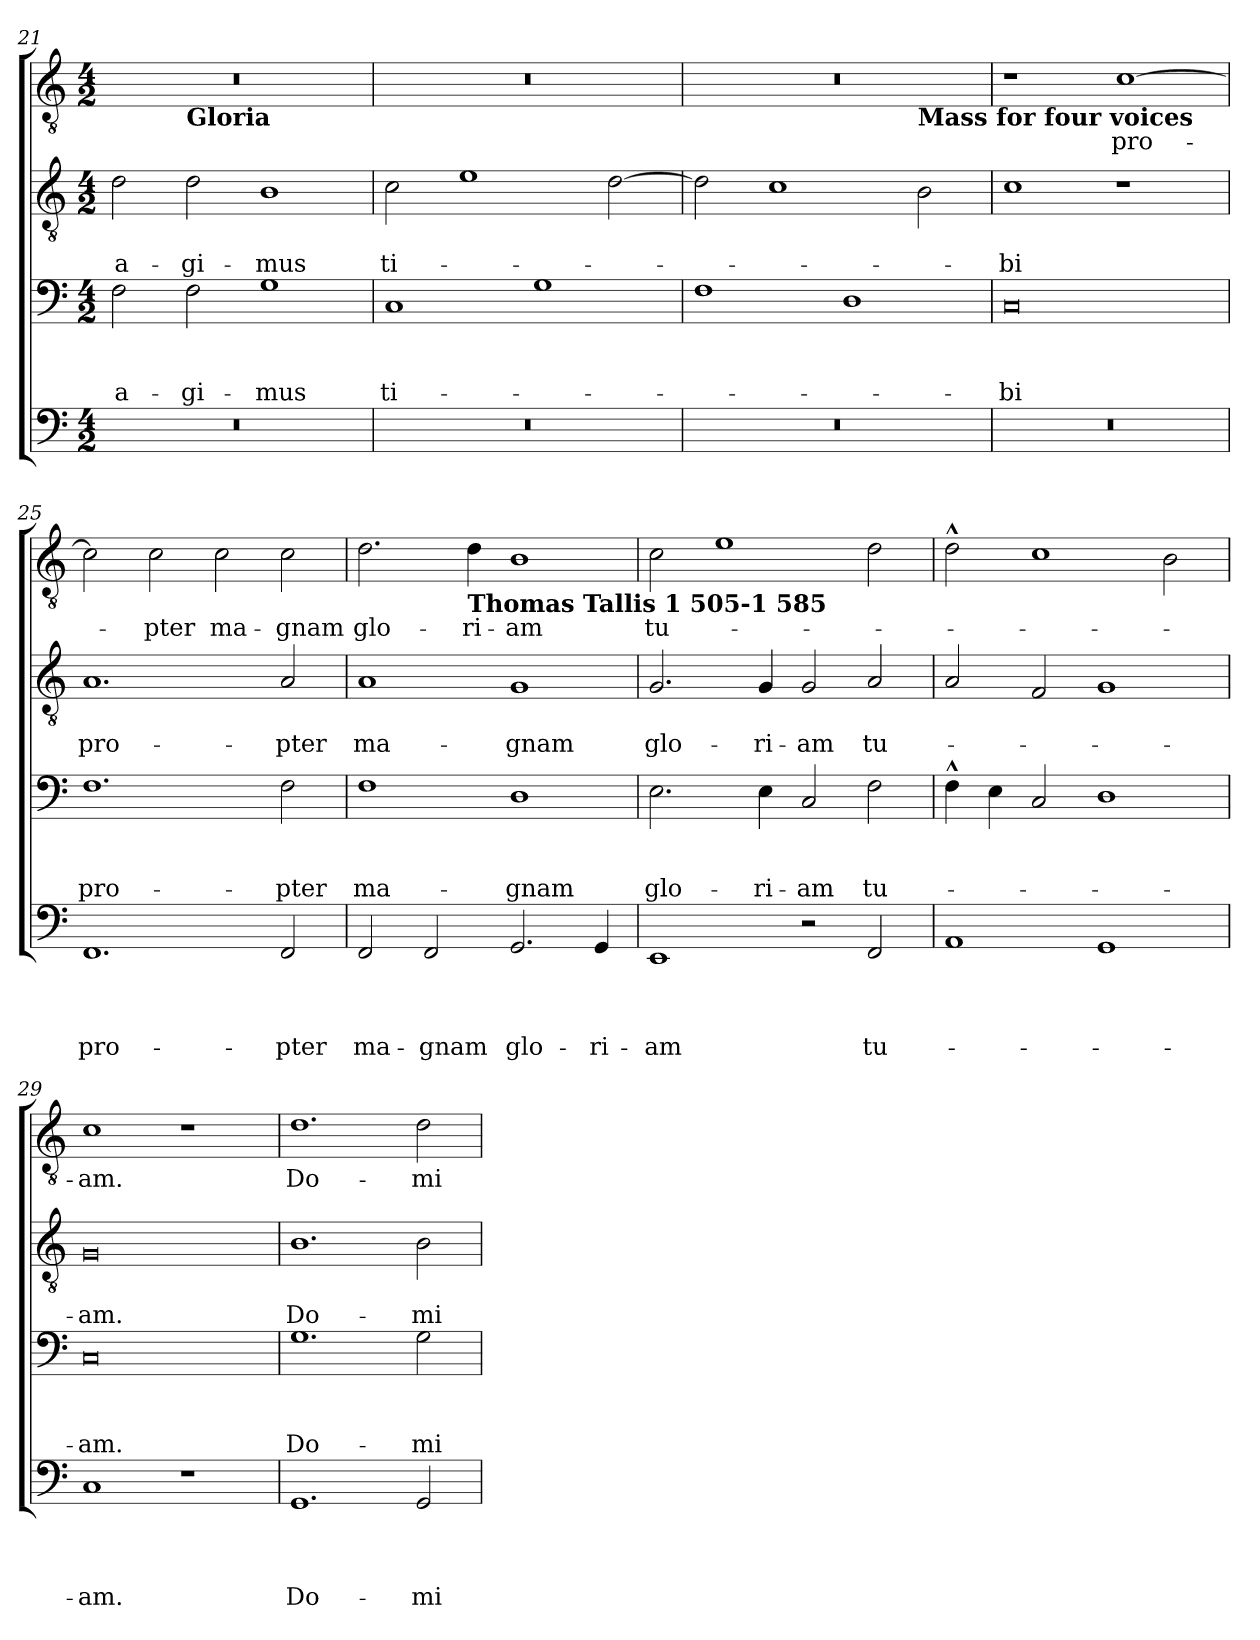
**kern	**text	**text	**text	**text	**kern	**text	**text	**text	**kern	**text	**text	**kern	**text
*part4	*part4	*part4	*part4	*part4	*part3	*part3	*part3	*part3	*part2	*part2	*part2	*part1	*part1
*staff4	*staff4	*staff4	*staff4	*staff4	*staff3	*staff3	*staff3	*staff3	*staff2	*staff2	*staff2	*staff1	*staff1
!!LO:PB:g=z
*clefF4	*	*	*	*	*clefF4	*	*	*	*clefGv2	*	*	*clefGv2	*
*k[]	*	*	*	*	*k[]	*	*	*	*k[]	*	*	*k[]	*
*C:	*	*	*	*	*C:	*	*	*	*C:	*	*	*C:	*
*M4/2	*	*	*	*	*M4/2	*	*	*	*M4/2	*	*	*M4/2	*
=21	=21	=21	=21	=21	=21	=21	=21	=21	=21	=21	=21	=21	=21
!	!	!	!	!	!	!	!	!LO:LY:b	!	!	!LO:LY:b	!	!
*	*	*	*	*	*	*	*	*	*	*	*	*^	*
0r	.	.	.	.	2F\	.	.	a-	2d\	.	a-	0r	2ryy	.
!	!	!	!	!	!	!	!	!	!	!	!	!	!LO:TX:b:B:t=Gloria	!
!	!	!	!	!	!	!	!	!LO:LY:b	!	!	!LO:LY:b	!	!	!
.	.	.	.	.	2F\	.	.	-gi-	2d\	.	-gi-	.	1.ryy	.
!	!	!	!	!	!	!	!	!LO:LY:b	!	!	!LO:LY:b	!	!	!
.	.	.	.	.	1G	.	.	-mus	1B	.	-mus	.	.	.
=22	=22	=22	=22	=22	=22	=22	=22	=22	=22	=22	=22	=22	=22	=22
!	!	!	!	!	!	!	!	!LO:LY:b	!	!	!LO:LY:b	!	!	!
*	*	*	*	*	*	*	*	*	*	*	*	*v	*v	*
0r	.	.	.	.	1C	.	.	ti-	2c\	.	ti-	0r	.
.	.	.	.	.	.	.	.	.	1e	.	.	.	.
.	.	.	.	.	1G	.	.	.	.	.	.	.	.
.	.	.	.	.	.	.	.	.	[>2d\	.	.	.	.
=23	=23	=23	=23	=23	=23	=23	=23	=23	=23	=23	=23	=23	=23
*	*	*	*	*	*	*	*	*	*	*	*	*^	*
0r	.	.	.	.	1F	.	.	.	2d\]	.	.	0r	1.ryy	.
.	.	.	.	.	.	.	.	.	1c	.	.	.	.	.
.	.	.	.	.	1D	.	.	.	.	.	.	.	.	.
!	!	!	!	!	!	!	!	!	!	!	!	!	!LO:TX:b:B:t=Mass for four voices	!
.	.	.	.	.	.	.	.	.	2B\	.	.	.	2ryy	.
=24	=24	=24	=24	=24	=24	=24	=24	=24	=24	=24	=24	=24	=24	=24
!	!	!	!	!	!	!	!	!LO:LY:b	!	!	!LO:LY:b	!	!	!
*	*	*	*	*	*	*	*	*	*	*	*	*v	*v	*
0r	.	.	.	.	0C	.	.	-bi	1c	.	-bi	1r	.
!	!	!	!	!	!	!	!	!	!	!	!	!	!LO:LY:b
.	.	.	.	.	.	.	.	.	1r	.	.	[>1c	pro-
=25	=25	=25	=25	=25	=25	=25	=25	=25	=25	=25	=25	=25	=25
!	!	!	!	!LO:LY:b	!	!	!	!LO:LY:b	!	!	!LO:LY:b	!	!
1.FF	.	.	.	pro-	1.F	.	.	pro-	1.A	.	pro-	2c\]	.
!	!	!	!	!	!	!	!	!	!	!	!	!	!LO:LY:b
.	.	.	.	.	.	.	.	.	.	.	.	2c\	-pter
!	!	!	!	!	!	!	!	!	!	!	!	!	!LO:LY:b
.	.	.	.	.	.	.	.	.	.	.	.	2c\	ma-
!	!	!	!	!LO:LY:b	!	!	!	!LO:LY:b	!	!	!LO:LY:b	!	!LO:LY:b
2FF/	.	.	.	-pter	2F\	.	.	-pter	2A/	.	-pter	2c\	-gnam
=26	=26	=26	=26	=26	=26	=26	=26	=26	=26	=26	=26	=26	=26
!	!	!	!	!LO:LY:b	!	!	!	!LO:LY:b	!	!	!LO:LY:b	!	!LO:LY:b
2FF/	.	.	.	ma-	1F	.	.	ma-	1A	.	ma-	2.d\	glo-
!	!	!	!	!LO:LY:b	!	!	!	!	!	!	!	!	!
2FF/	.	.	.	-gnam	.	.	.	.	.	.	.	.	.
!	!	!	!	!	!	!	!	!	!	!	!	!LO:TX:b:B:t=Thomas Tallis 1 505-1 585	!
!	!	!	!	!	!	!	!	!	!	!	!	!	!LO:LY:b
.	.	.	.	.	.	.	.	.	.	.	.	4d\	-ri-
!	!	!	!	!LO:LY:b	!	!	!	!LO:LY:b	!	!	!LO:LY:b	!	!LO:LY:b
2.GG/	.	.	.	glo-	1D	.	.	-gnam	1G	.	-gnam	1B	-am
!	!	!	!	!LO:LY:b	!	!	!	!	!	!	!	!	!
4GG/	.	.	.	-ri-	.	.	.	.	.	.	.	.	.
=27	=27	=27	=27	=27	=27	=27	=27	=27	=27	=27	=27	=27	=27
!	!	!	!	!LO:LY:b	!	!	!	!LO:LY:b	!	!	!LO:LY:b	!	!LO:LY:b
1EE	.	.	.	-am	2.E\	.	.	glo-	2.G/	.	glo-	2c\	tu-
.	.	.	.	.	.	.	.	.	.	.	.	1e	.
!	!	!	!	!	!	!	!	!LO:LY:b	!	!	!LO:LY:b	!	!
.	.	.	.	.	4E\	.	.	-ri-	4G/	.	-ri-	.	.
!	!	!	!	!	!	!	!	!LO:LY:b	!	!	!LO:LY:b	!	!
2r	.	.	.	.	2C/	.	.	-am	2G/	.	-am	.	.
!	!	!	!	!LO:LY:b	!	!	!	!LO:LY:b	!	!	!LO:LY:b	!	!
2FF/	.	.	.	tu-	2F\	.	.	tu-	2A/	.	tu-	2d\	.
!!LO:PB:g=z
=28	=28	=28	=28	=28	=28	=28	=28	=28	=28	=28	=28	=28	=28
1AA	.	.	.	.	4F^^>\	.	.	.	2A/	.	.	2d^^>\	.
.	.	.	.	.	4E\	.	.	.	.	.	.	.	.
.	.	.	.	.	2C/	.	.	.	2F/	.	.	1c	.
1GG	.	.	.	.	1D	.	.	.	1G	.	.	.	.
.	.	.	.	.	.	.	.	.	.	.	.	2B\	.
=29	=29	=29	=29	=29	=29	=29	=29	=29	=29	=29	=29	=29	=29
!	!	!	!	!LO:LY:b	!	!	!	!LO:LY:b	!	!	!LO:LY:b	!	!LO:LY:b
1C	.	.	.	-am.	0C	.	.	-am.	0G	.	-am.	1c	-am.
1r	.	.	.	.	.	.	.	.	.	.	.	1r	.
=30	=30	=30	=30	=30	=30	=30	=30	=30	=30	=30	=30	=30	=30
!	!	!	!	!LO:LY:b	!	!	!	!LO:LY:b	!	!	!LO:LY:b	!	!LO:LY:b
1.GG	.	.	.	Do-	1.G	.	.	Do-	1.B	.	Do-	1.d	Do-
!	!	!	!	!LO:LY:b	!	!	!	!LO:LY:b	!	!	!LO:LY:b	!	!LO:LY:b
2GG/	.	.	.	-mi-	2G\	.	.	-mi-	2B\	.	-mi-	2d\	-mi-
=	=	=	=	=	=	=	=	=	=	=	=	=	=
*-	*-	*-	*-	*-	*-	*-	*-	*-	*-	*-	*-	*-	*-
